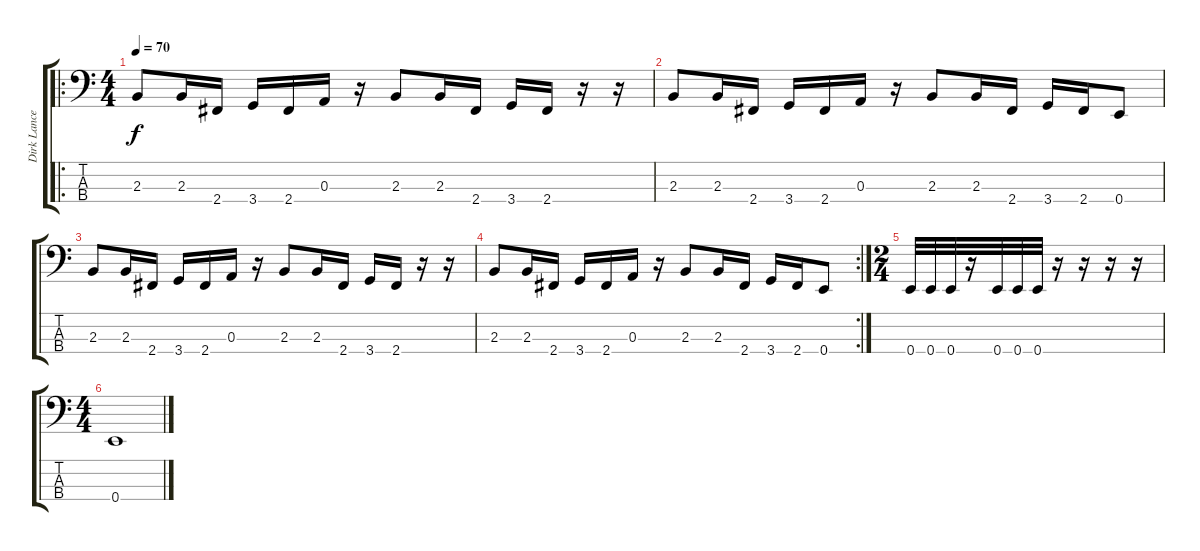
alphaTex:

\track ("Dirk Lance" "Dirk Lance") {instrument electricbassfinger}
\staff {score tabs}
\tuning (G2 D2 A1 E1) {hide}
\ro
\ts (4 4)
\tempo 70
\clef f4
\ks c
2.3.8{dy f} 2.3.16 2.4.16 3.4.16 2.4.16 0.3.16 r.16 2.3.8 2.3.16 2.4.16 3.4.16 2.4.16 r.16 r.16 |
2.3.8 2.3.16 2.4.16 3.4.16 2.4.16 0.3.16 r.16 2.3.8 2.3.16 2.4.16 3.4.16 2.4.16 0.4.8 |
2.3.8 2.3.16 2.4.16 3.4.16 2.4.16 0.3.16 r.16 2.3.8 2.3.16 2.4.16 3.4.16 2.4.16 r.16 r.16 |
\rc 2
2.3.8 2.3.16 2.4.16 3.4.16 2.4.16 0.3.16 r.16 2.3.8 2.3.16 2.4.16 3.4.16 2.4.16 0.4.8 |
\ts (2 4)
0.4.32 0.4.32 0.4.32 r.16 0.4.32 0.4.32 0.4.32 r.16 r.16 r.16 r.16 |
\ts (4 4)
0.4.1
